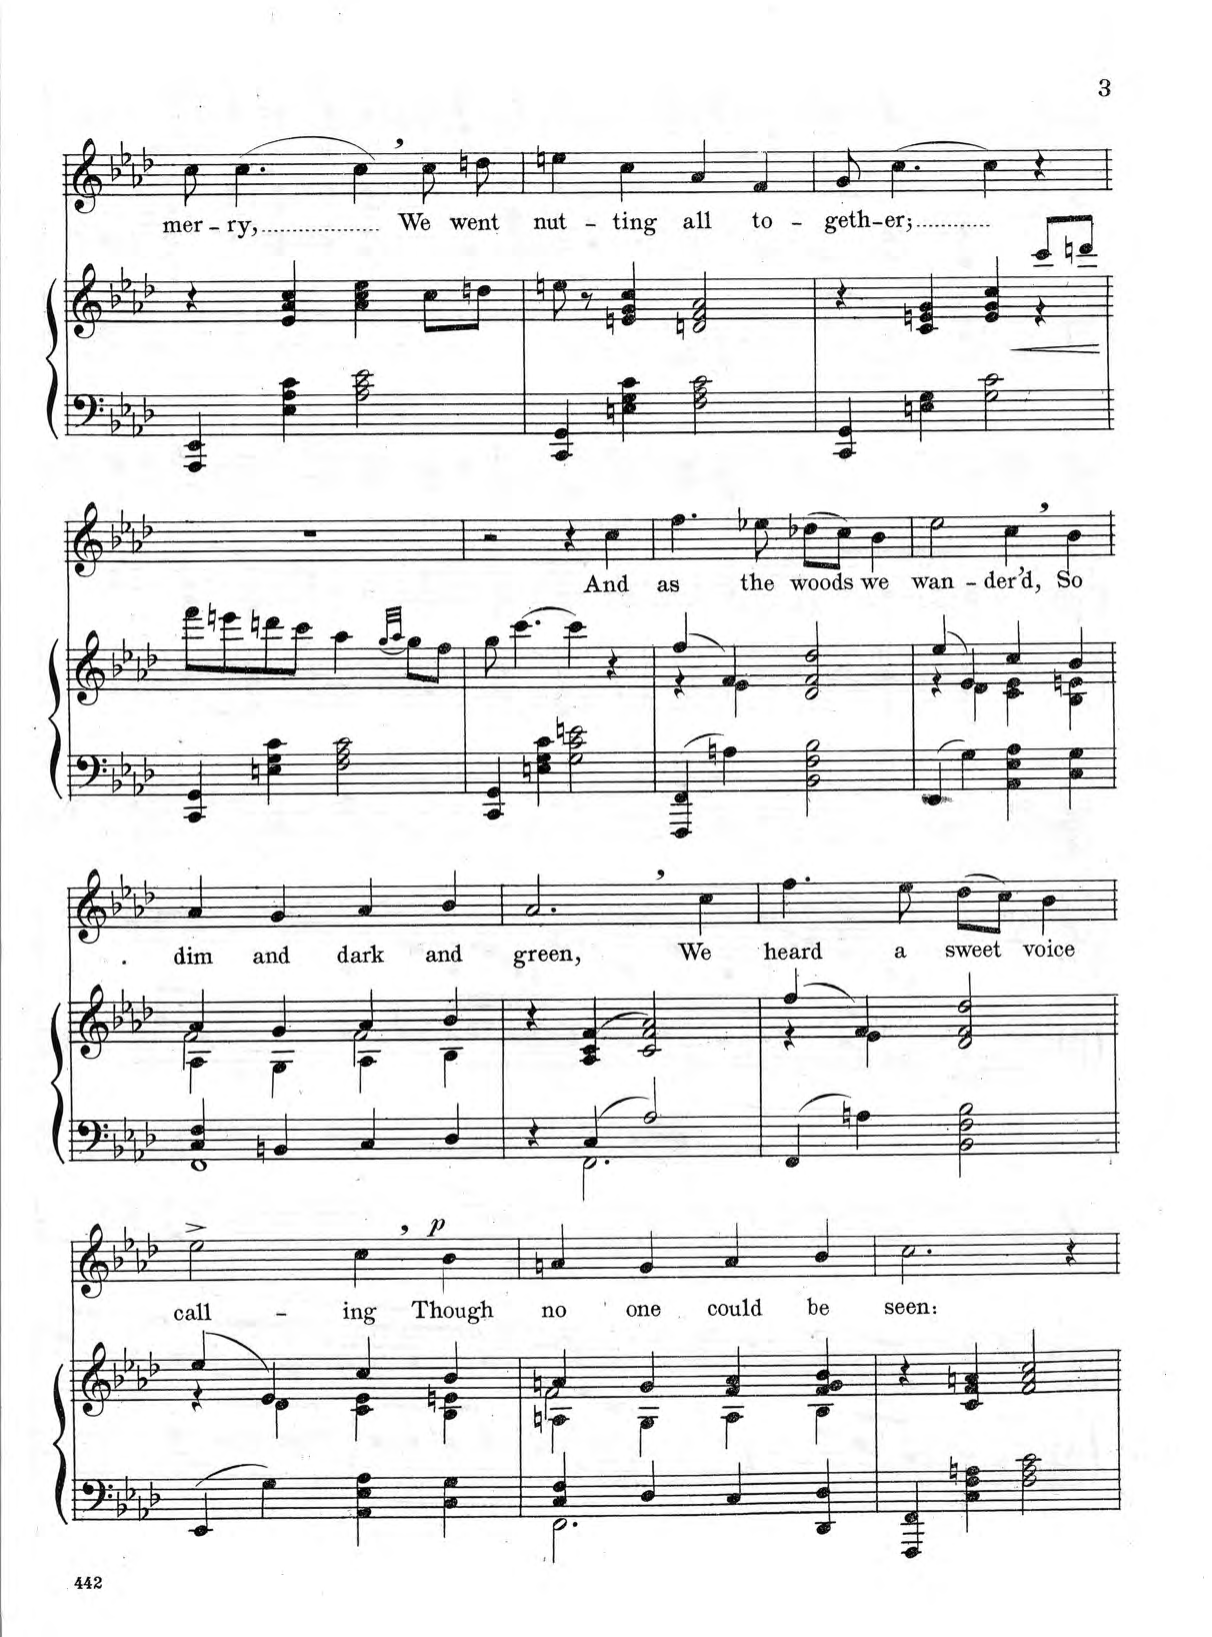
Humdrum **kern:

**kern	**kern	**dynam	**kern	**text	**dynam	**kern
*part3	*part3	*part3	*part2	*part2	*part2	*part1
*staff4	*staff3	*staff3/4	*staff2	*staff2	*staff2	*staff1
*I"Piano	*	*	*I"Voice	*	*	*I"Voice
*I'Pno	*	*	*	*	*	*
*clefF4	*clefG2	*	*clefG2	*	*	*clefG2
*k[b-e-a-d-]	*k[b-e-a-d-]	*	*k[b-e-a-d-]	*	*	*k[b-e-a-d-]
*M4/4	*M4/4	*	*M4/4	*	*	*M4/4
*met(c)	*met(c)	*	*met(c)	*	*	*met(c)
=10	=10	=10	=10	=10	=10	=10
*^	*	*	*	*	*	*
4AAA-/ 4EE-/	2ryy	4r	.	8cc\	mer-	.	1r
.	.	.	.	[4.cc\	-ry,	.	.
4E-\ 4A-\ 4c\	.	4e-/ 4a-/ 4cc/	.	.	.	.	.
2A-\ 2c\ 2e-\	8ryy	4a-\ 4cc\ 4ee-\	.	4cc,\]	.	.	.
.	8ryy	.	.	.	.	.	.
.	4ryy	8cc\L	.	8cc\	We	.	.
.	.	8ddn\J	.	8ddn\	went	.	.
*v	*v	*	*	*	*	*	*
=11	=11	=11	=11	=11	=11	=11
4CC/ 4GG/	8een\	.	4een\	nut-	.	1r
.	8r	.	.	.	.	.
4En\ 4G\ 4c\	4en/ 4g/ 4cc/	.	4cc\	-ting	.	.
2F\ 2A-\ 2c\	2dn/ 2f/ 2a-/	.	4a-/	all	.	.
.	.	.	4f/	to-	.	.
=12	=12	=12	=12	=12	=12	=12
*^	*^	*	*	*	*	*
4CC/ 4GG/	2ryy	4r	2.ryy	.	8g/	-geth-	.	1r
.	.	.	.	.	[4.cc\	-er;	.	.
4En\ 4G\	.	4c/ 4en/ 4g/	.	.	.	.	.	.
2G\ 2c\	4ryy	4e/ 4g/ 4cc/	.	.	4cc\]	.	.	.
!	!	!	!	!LO:HP:b	!	!	!	!
.	4ryy	8ccc/L	4r	<	4r	.	.	.
.	.	8dddn/J	.	.	.	.	.	.
*v	*v	*	*	*	*	*	*	*
*	*v	*v	*	*	*	*	*
.	.	[	.	.	.	.
=13	=13	=13	=13	=13	=13	=13
4CC/ 4GG/	8fff\L	.	1r	.	.	1r
.	8eeen\	.	.	.	.	.
4En\ 4G\ 4c\	8dddn\	.	.	.	.	.
.	8ccc\J	.	.	.	.	.
2F\ 2A-\ 2c\	4aa-\	.	.	.	.	.
.	(32qgg/LLL	.	.	.	.	.
.	32qaa-/JJJ	.	.	.	.	.
.	8gg\L)	.	.	.	.	.
.	8ff\J	.	.	.	.	.
=14	=14	=14	=14	=14	=14	=14
4CC/ 4GG/	8gg\	.	2r	.	.	1r
.	[4.ccc\	.	.	.	.	.
4En\ 4G\ 4c\	.	.	.	.	.	.
2G\ 2c\ 2en\	4ccc\]	.	4r	.	.	.
.	4r	.	4cc\	And	.	.
=15	=15	=15	=15	=15	=15	=15
*	*^	*	*	*	*	*
4FFF/ 4FF/	(4ff/	4r	.	4.ff\	as	.	1r
4An\	4f/)	4e-\	.	.	.	.	.
.	.	.	.	8ee-X\	the	.	.
2BB-\ 2F\ 2B-\	2d-/ 2f/ 2dd-/	2ryy	.	(8dd-X\L	woods	.	.
.	.	.	.	8cc\J)	.	.	.
.	.	.	.	4b-\	we	.	.
=16	=16	=16	=16	=16	=16	=16	=16
4EE-/	(4ee-/	4r	.	2ee-\	wan-	.	1r
4G\	4e-/)	4d-\	.	.	.	.	.
4AA-\ 4E-\ 4A-\	4cc/	4c\ 4e-\	.	4cc,\	-der’d,	.	.
4C\ 4G\	4b-/	4B-\ 4en\	.	4b-\	So	.	.
=17	=17	=17	=17	=17	=17	=17	=17
*^	*	*^	*	*	*	*	*
4C/ 4F/	1FF	4a-/	4A-\	2f\	.	4a-/	dim	.	1r
4BBn/	.	4g/	4G\	.	.	4g/	and	.	.
4C/	.	4a-/	4A-\	2f\	.	4a-/	dark	.	.
4D-/	.	4b-/	4B-\	.	.	4b-/	and	.	.
*	*	*v	*v	*v	*	*	*	*	*
=18	=18	=18	=18	=18	=18	=18	=18
4r	4ryy	4r	.	2.a-,/	green,	.	1r
4C/	2.FF\	(>4A-/ 4c/ 4f/	.	.	.	.	.
2A-/	.	2c/ 2f/ 2a-/)	.	.	.	.	.
.	.	.	.	4cc\	We	.	.
*v	*v	*	*	*	*	*	*
=19	=19	=19	=19	=19	=19	=19
*	*^	*	*	*	*	*
4FF/	(4ff/	4r	.	4.ff\	heard	.	1r
4An\	4f/)	4e-\	.	.	.	.	.
.	.	.	.	8ee-\	a	.	.
2BB-\ 2F\ 2B-\	2d-/ 2f/ 2dd-/	2ryy	.	(8dd-\L	sweet	.	.
.	.	.	.	8cc\J)	.	.	.
.	.	.	.	4b-\	voice	.	.
=20	=20	=20	=20	=20	=20	=20	=20
4EE-/	(4ee-/	4r	.	2ee-^\	cal-	.	1r
4G\	4e-/)	4d-\	.	.	.	.	.
4AA-\ 4E-\ 4A-\	4cc/	4c\ 4e-\	.	4cc,\	-ling	.	.
!	!	!	!	!	!	!LO:DY:a	!
4C\ 4G\	4b-/	4B-\ 4en\	.	4b-\	Though	p	.
=21	=21	=21	=21	=21	=21	=21	=21
*^	*	*^	*	*	*	*	*
4C/ 4F/	1FF	4an/	4An\	2f\	.	4an/	no-	.	1r
4D-/	.	4g/	4G\	.	.	4g/	-one	.	.
4C/	.	4f/ 4a/	4A\	2ryy	.	4a/	could	.	.
4DD-/ 4D-/	.	4f/ 4g/ 4b-/	4B-\	.	.	4b-/	be	.	.
*v	*v	*	*	*	*	*	*	*	*
*	*v	*v	*v	*	*	*	*	*
=22	=22	=22	=22	=22	=22	=22
4FFF/ 4FF/	4r	.	2.cc\	seen:	.	1r
4C\ 4F\ 4An\	4c/ 4f/ 4an/	.	.	.	.	.
2F\ 2A\ 2c\	2f/ 2a/ 2cc/	.	.	.	.	.
.	.	.	4r	.	.	.
=	=	=	=	=	=	=
*-	*-	*-	*-	*-	*-	*-
